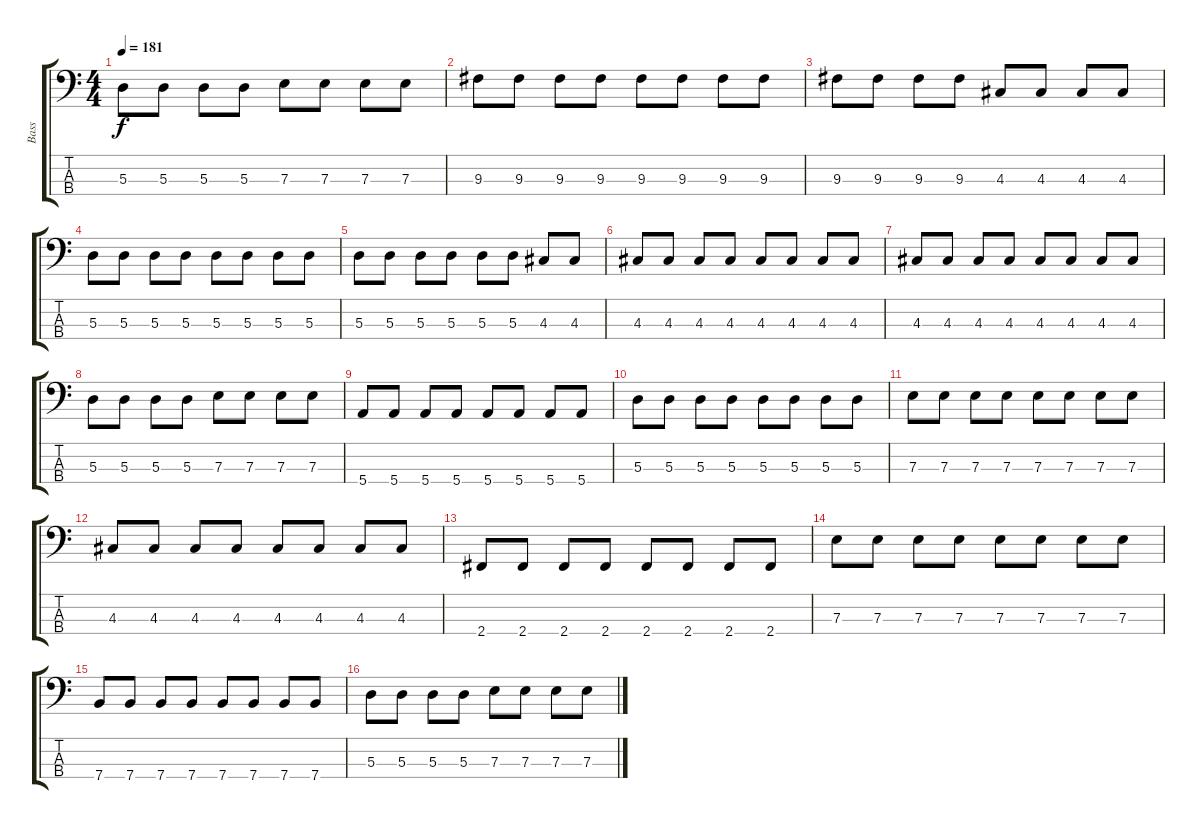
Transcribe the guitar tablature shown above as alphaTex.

\track ("Bass" "Bass") {instrument electricbassfinger}
\staff {score tabs}
\tuning (G2 D2 A1 E1) {hide}
\ts (4 4)
\tempo 181
\clef f4
\ks c
5.3.8{dy f} 5.3.8 5.3.8 5.3.8 7.3.8 7.3.8 7.3.8 7.3.8 |
9.3.8 9.3.8 9.3.8 9.3.8 9.3.8 9.3.8 9.3.8 9.3.8 |
9.3.8 9.3.8 9.3.8 9.3.8 4.3.8 4.3.8 4.3.8 4.3.8 |
5.3.8 5.3.8 5.3.8 5.3.8 5.3.8 5.3.8 5.3.8 5.3.8 |
5.3.8 5.3.8 5.3.8 5.3.8 5.3.8 5.3.8 4.3.8 4.3.8 |
4.3.8 4.3.8 4.3.8 4.3.8 4.3.8 4.3.8 4.3.8 4.3.8 |
4.3.8 4.3.8 4.3.8 4.3.8 4.3.8 4.3.8 4.3.8 4.3.8 |
5.3.8 5.3.8 5.3.8 5.3.8 7.3.8 7.3.8 7.3.8 7.3.8 |
5.4.8 5.4.8 5.4.8 5.4.8 5.4.8 5.4.8 5.4.8 5.4.8 |
5.3.8 5.3.8 5.3.8 5.3.8 5.3.8 5.3.8 5.3.8 5.3.8 |
7.3.8 7.3.8 7.3.8 7.3.8 7.3.8 7.3.8 7.3.8 7.3.8 |
4.3.8 4.3.8 4.3.8 4.3.8 4.3.8 4.3.8 4.3.8 4.3.8 |
2.4.8 2.4.8 2.4.8 2.4.8 2.4.8 2.4.8 2.4.8 2.4.8 |
7.3.8 7.3.8 7.3.8 7.3.8 7.3.8 7.3.8 7.3.8 7.3.8 |
7.4.8 7.4.8 7.4.8 7.4.8 7.4.8 7.4.8 7.4.8 7.4.8 |
5.3.8 5.3.8 5.3.8 5.3.8 7.3.8 7.3.8 7.3.8 7.3.8
